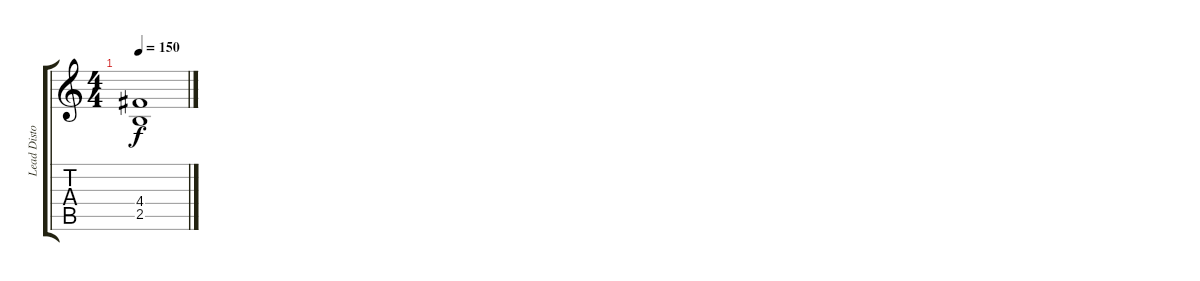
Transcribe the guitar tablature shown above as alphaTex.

\track ("Lead Distorted" "Lead Disto") {instrument overdrivenguitar}
\staff {score tabs}
\tuning (E4 B3 G3 D3 A2 E2) {hide}
\ts (4 4)
\tempo 150
\clef g2
\ks c
(4.4 2.5).1{dy f}
